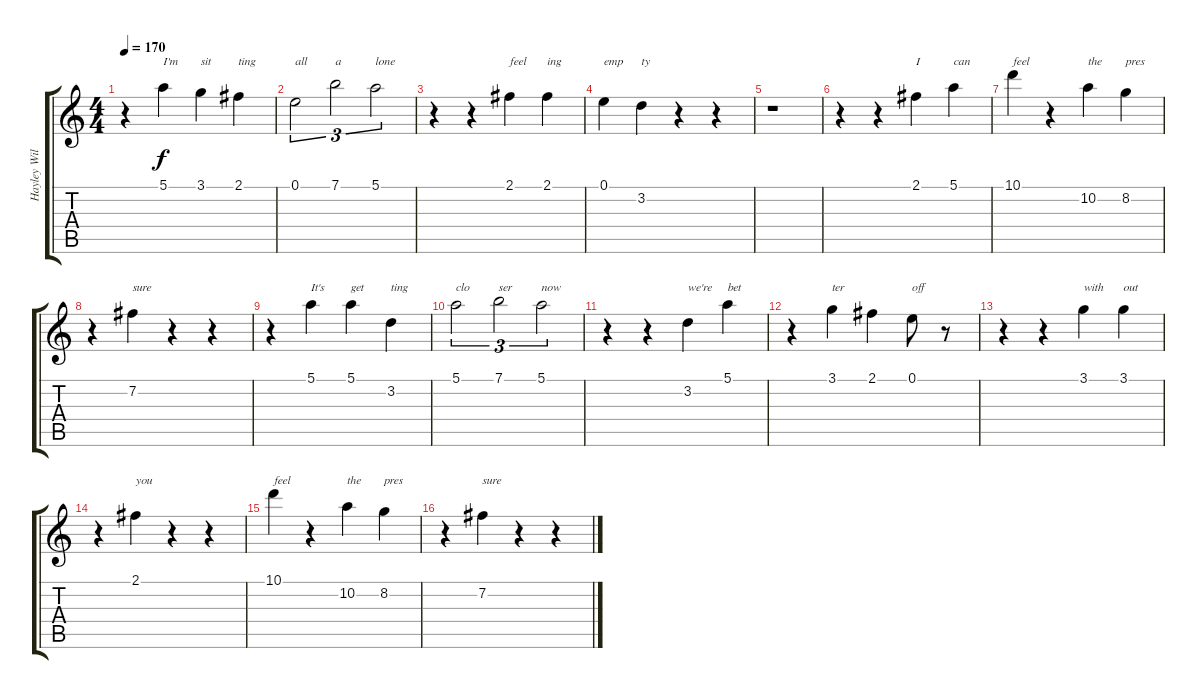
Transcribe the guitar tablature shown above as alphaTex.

\track ("Hayley Williams Vocals" "Hayley Wil") {instrument overdrivenguitar}
\staff {score tabs}
\tuning (E4 B3 G3 D3 A2 D2) {hide}
\ts (4 4)
\tempo 170
\clef g2
\ks c
r.4{dy f} 5.1.4{txt "I'm"} 3.1.4{txt "sit"} 2.1.4{txt "ting"} |
0.1.2{tu (3 2) txt "all"} 7.1.2{tu (3 2) txt "a"} 5.1.2{tu (3 2) txt "lone"} |
r.4 r.4 2.1.4{txt "feel"} 2.1.4{txt "ing"} |
0.1.4{txt "emp"} 3.2.4{txt "ty"} r.4 r.4 |
r.1 |
r.4 r.4 2.1.4{txt "I"} 5.1.4{txt "can"} |
10.1.4{txt "feel"} r.4 10.2.4{txt "the"} 8.2.4{txt "pres"} |
r.4 7.2.4{txt "sure"} r.4 r.4 |
r.4 5.1.4{txt "It's"} 5.1.4{txt "get"} 3.2.4{txt "ting"} |
5.1.2{tu (3 2) txt "clo"} 7.1.2{tu (3 2) txt "ser"} 5.1.2{tu (3 2) txt "now"} |
r.4 r.4 3.2.4{txt "we're"} 5.1.4{txt "bet"} |
r.4 3.1.4{txt "ter"} 2.1.4 0.1.8{txt "off"} r.8 |
r.4 r.4 3.1.4{txt "with"} 3.1.4{txt "out"} |
r.4 2.1.4{txt "you"} r.4 r.4 |
10.1.4{txt "feel"} r.4 10.2.4{txt "the"} 8.2.4{txt "pres"} |
r.4 7.2.4{txt "sure"} r.4 r.4
